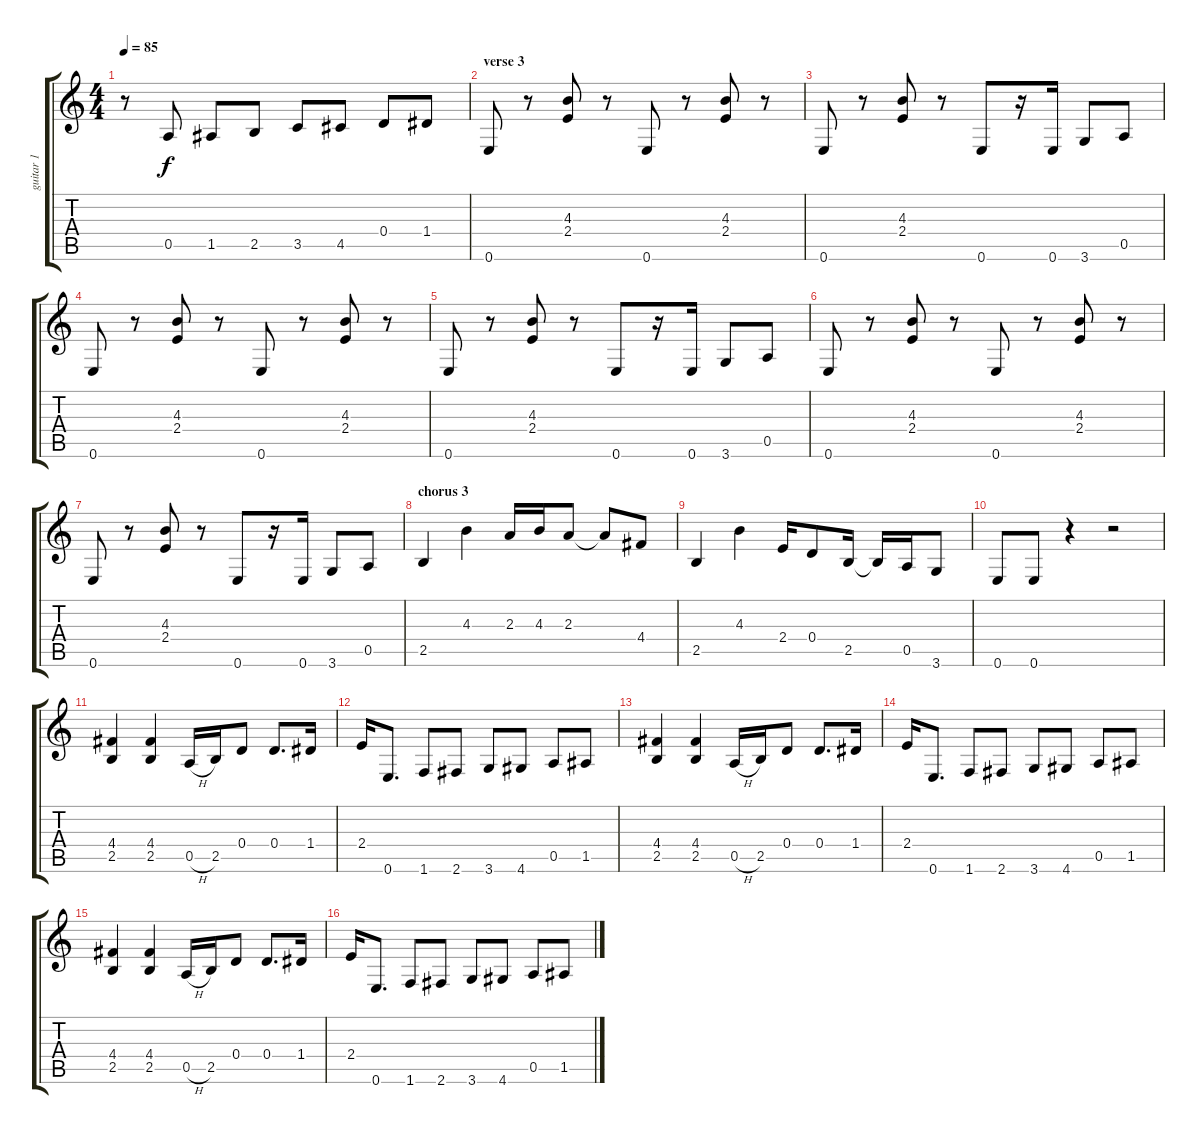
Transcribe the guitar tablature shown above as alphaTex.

\track ("guitar 1" "guitar 1") {instrument distortionguitar}
\staff {score tabs}
\tuning (E4 B3 G3 D3 A2 E2) {hide}
\ts (4 4)
\tempo 85
\clef g2
\ks c
r.8{dy f} 0.5.8 1.5.8 2.5.8 3.5.8 4.5.8 0.4.8 1.4.8 |
\section ("" "verse 3")
0.6.8 r.8 (4.3 2.4).8 r.8 0.6.8 r.8 (4.3 2.4).8 r.8 |
0.6.8 r.8 (4.3 2.4).8 r.8 0.6.8 r.16 0.6.16 3.6.8 0.5.8 |
0.6.8 r.8 (4.3 2.4).8 r.8 0.6.8 r.8 (4.3 2.4).8 r.8 |
0.6.8 r.8 (4.3 2.4).8 r.8 0.6.8 r.16 0.6.16 3.6.8 0.5.8 |
0.6.8 r.8 (4.3 2.4).8 r.8 0.6.8 r.8 (4.3 2.4).8 r.8 |
0.6.8 r.8 (4.3 2.4).8 r.8 0.6.8 r.16 0.6.16 3.6.8 0.5.8 |
\section ("" "chorus 3")
2.5.4 4.3.4 2.3.16 4.3.16 2.3.8 2.3{t}.8 4.4.8 |
2.5.4 4.3.4 2.4.16 0.4.8 2.5.16 2.5{t}.16 0.5.16 3.6.8 |
0.6.8 0.6.8 r.4 r.2 |
(4.4 2.5).4 (4.4 2.5).4 0.5{h}.16 2.5.16 0.4.8 0.4.8{d} 1.4.16 |
2.4.16 0.6.8{d} 1.6.8 2.6.8 3.6.8 4.6.8 0.5.8 1.5.8 |
(4.4 2.5).4 (4.4 2.5).4 0.5{h}.16 2.5.16 0.4.8 0.4.8{d} 1.4.16 |
2.4.16 0.6.8{d} 1.6.8 2.6.8 3.6.8 4.6.8 0.5.8 1.5.8 |
(4.4 2.5).4 (4.4 2.5).4 0.5{h}.16 2.5.16 0.4.8 0.4.8{d} 1.4.16 |
2.4.16 0.6.8{d} 1.6.8 2.6.8 3.6.8 4.6.8 0.5.8 1.5.8
